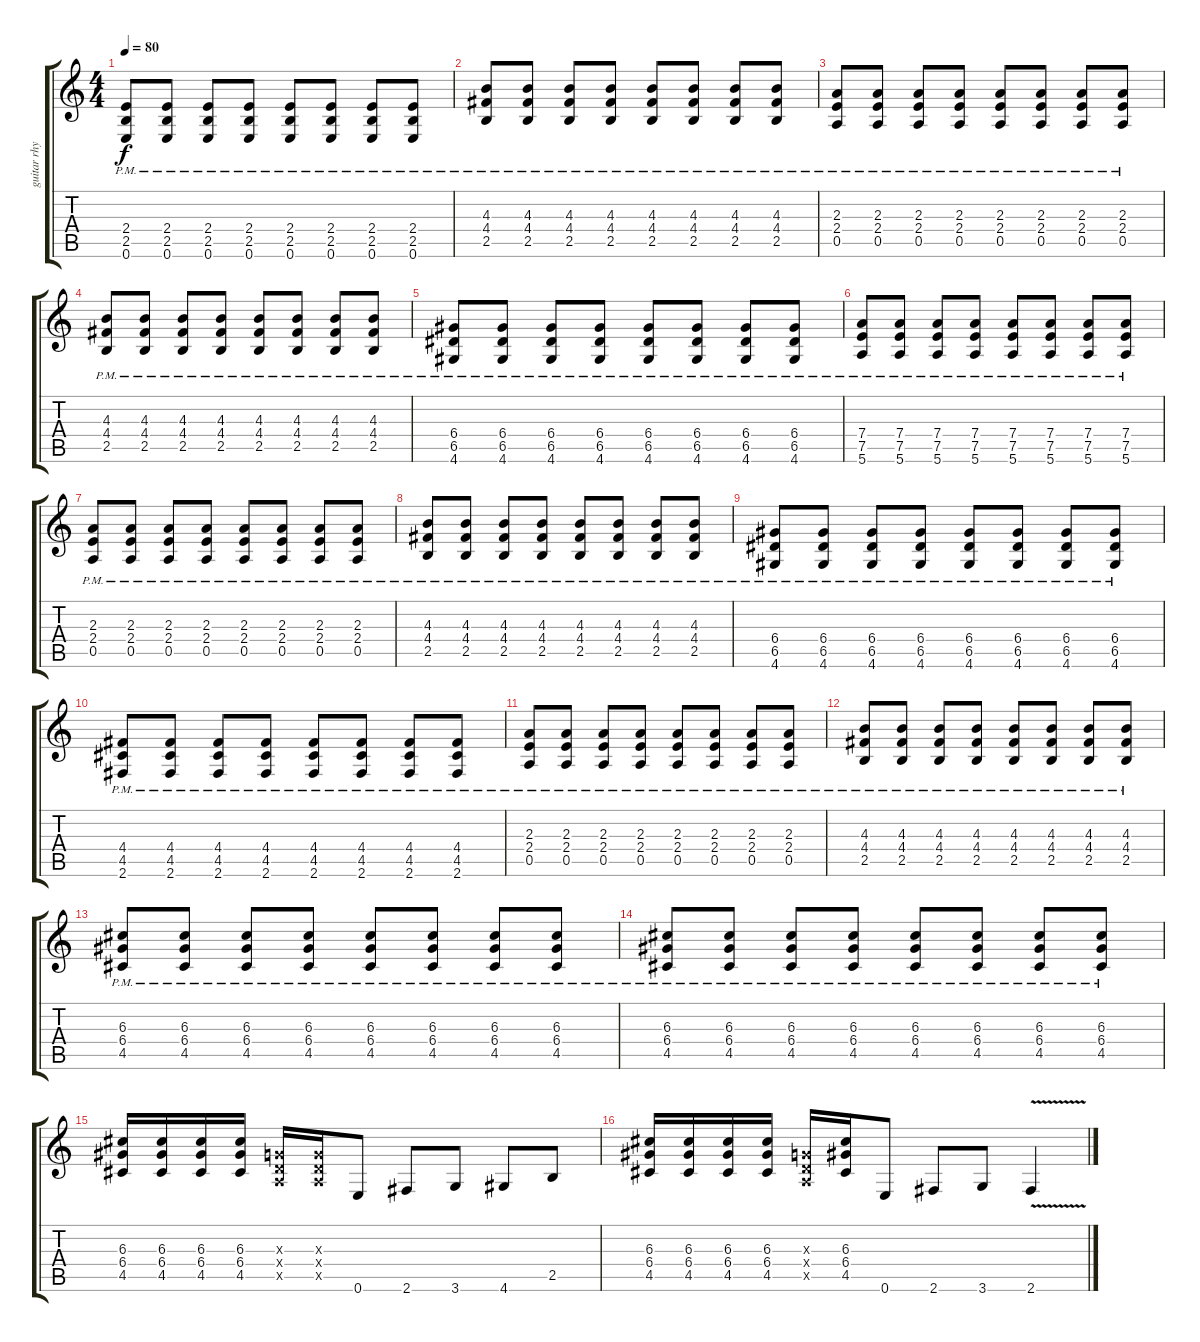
\track ("guitar rhytm" "guitar rhy") {instrument electricguitarclean}
\staff {score tabs}
\tuning (E4 B3 G3 D3 A2 E2) {hide}
\ts (4 4)
\tempo 80
\clef g2
\ks c
(2.4{pm} 2.5{pm} 0.6{pm}).8{dy f} (2.4{pm} 2.5{pm} 0.6{pm}).8 (2.4{pm} 2.5{pm} 0.6{pm}).8 (2.4{pm} 2.5{pm} 0.6{pm}).8 (2.4{pm} 2.5{pm} 0.6{pm}).8 (2.4{pm} 2.5{pm} 0.6{pm}).8 (2.4{pm} 2.5{pm} 0.6{pm}).8 (2.4{pm} 2.5{pm} 0.6{pm}).8 |
(4.3{pm} 4.4{pm} 2.5{pm}).8 (4.3{pm} 4.4{pm} 2.5{pm}).8 (4.3{pm} 4.4{pm} 2.5{pm}).8 (4.3{pm} 4.4{pm} 2.5{pm}).8 (4.3{pm} 4.4{pm} 2.5{pm}).8 (4.3{pm} 4.4{pm} 2.5{pm}).8 (4.3{pm} 4.4{pm} 2.5{pm}).8 (4.3{pm} 4.4{pm} 2.5{pm}).8 |
(2.3{pm} 2.4{pm} 0.5{pm}).8 (2.3{pm} 2.4{pm} 0.5{pm}).8 (2.3{pm} 2.4{pm} 0.5{pm}).8 (2.3{pm} 2.4{pm} 0.5{pm}).8 (2.3{pm} 2.4{pm} 0.5{pm}).8 (2.3{pm} 2.4{pm} 0.5{pm}).8 (2.3{pm} 2.4{pm} 0.5{pm}).8 (2.3{pm} 2.4{pm} 0.5{pm}).8 |
(4.3{pm} 4.4{pm} 2.5{pm}).8 (4.3{pm} 4.4{pm} 2.5{pm}).8 (4.3{pm} 4.4{pm} 2.5{pm}).8 (4.3{pm} 4.4{pm} 2.5{pm}).8 (4.3{pm} 4.4{pm} 2.5{pm}).8 (4.3{pm} 4.4{pm} 2.5{pm}).8 (4.3{pm} 4.4{pm} 2.5{pm}).8 (4.3{pm} 4.4{pm} 2.5{pm}).8 |
(6.4{pm} 6.5{pm} 4.6{pm}).8 (6.4{pm} 6.5{pm} 4.6{pm}).8 (6.4{pm} 6.5{pm} 4.6{pm}).8 (6.4{pm} 6.5{pm} 4.6{pm}).8 (6.4{pm} 6.5{pm} 4.6{pm}).8 (6.4{pm} 6.5{pm} 4.6{pm}).8 (6.4{pm} 6.5{pm} 4.6{pm}).8 (6.4{pm} 6.5{pm} 4.6{pm}).8 |
(7.4{pm} 7.5{pm} 5.6{pm}).8 (7.4{pm} 7.5{pm} 5.6{pm}).8 (7.4{pm} 7.5{pm} 5.6{pm}).8 (7.4{pm} 7.5{pm} 5.6{pm}).8 (7.4{pm} 7.5{pm} 5.6{pm}).8 (7.4{pm} 7.5{pm} 5.6{pm}).8 (7.4{pm} 7.5{pm} 5.6{pm}).8 (7.4{pm} 7.5{pm} 5.6{pm}).8 |
(2.3{pm} 2.4{pm} 0.5{pm}).8 (2.3{pm} 2.4{pm} 0.5{pm}).8 (2.3{pm} 2.4{pm} 0.5{pm}).8 (2.3{pm} 2.4{pm} 0.5{pm}).8 (2.3{pm} 2.4{pm} 0.5{pm}).8 (2.3{pm} 2.4{pm} 0.5{pm}).8 (2.3{pm} 2.4{pm} 0.5{pm}).8 (2.3{pm} 2.4{pm} 0.5{pm}).8 |
(4.3{pm} 4.4{pm} 2.5{pm}).8 (4.3{pm} 4.4{pm} 2.5{pm}).8 (4.3{pm} 4.4{pm} 2.5{pm}).8 (4.3{pm} 4.4{pm} 2.5{pm}).8 (4.3{pm} 4.4{pm} 2.5{pm}).8 (4.3{pm} 4.4{pm} 2.5{pm}).8 (4.3{pm} 4.4{pm} 2.5{pm}).8 (4.3{pm} 4.4{pm} 2.5{pm}).8 |
(6.4{pm} 6.5{pm} 4.6{pm}).8 (6.4{pm} 6.5{pm} 4.6{pm}).8 (6.4{pm} 6.5{pm} 4.6{pm}).8 (6.4{pm} 6.5{pm} 4.6{pm}).8 (6.4{pm} 6.5{pm} 4.6{pm}).8 (6.4{pm} 6.5{pm} 4.6{pm}).8 (6.4{pm} 6.5{pm} 4.6{pm}).8 (6.4{pm} 6.5{pm} 4.6{pm}).8 |
(4.4{pm} 4.5{pm} 2.6{pm}).8 (4.4{pm} 4.5{pm} 2.6{pm}).8 (4.4{pm} 4.5{pm} 2.6{pm}).8 (4.4{pm} 4.5{pm} 2.6{pm}).8 (4.4{pm} 4.5{pm} 2.6{pm}).8 (4.4{pm} 4.5{pm} 2.6{pm}).8 (4.4{pm} 4.5{pm} 2.6{pm}).8 (4.4{pm} 4.5{pm} 2.6{pm}).8 |
(2.3{pm} 2.4{pm} 0.5{pm}).8 (2.3{pm} 2.4{pm} 0.5{pm}).8 (2.3{pm} 2.4{pm} 0.5{pm}).8 (2.3{pm} 2.4{pm} 0.5{pm}).8 (2.3{pm} 2.4{pm} 0.5{pm}).8 (2.3{pm} 2.4{pm} 0.5{pm}).8 (2.3{pm} 2.4{pm} 0.5{pm}).8 (2.3{pm} 2.4{pm} 0.5{pm}).8 |
(4.3{pm} 4.4{pm} 2.5{pm}).8 (4.3{pm} 4.4{pm} 2.5{pm}).8 (4.3{pm} 4.4{pm} 2.5{pm}).8 (4.3{pm} 4.4{pm} 2.5{pm}).8 (4.3{pm} 4.4{pm} 2.5{pm}).8 (4.3{pm} 4.4{pm} 2.5{pm}).8 (4.3{pm} 4.4{pm} 2.5{pm}).8 (4.3{pm} 4.4{pm} 2.5{pm}).8 |
(6.3{pm} 6.4{pm} 4.5{pm}).8 (6.3{pm} 6.4{pm} 4.5{pm}).8 (6.3{pm} 6.4{pm} 4.5{pm}).8 (6.3{pm} 6.4{pm} 4.5{pm}).8 (6.3{pm} 6.4{pm} 4.5{pm}).8 (6.3{pm} 6.4{pm} 4.5{pm}).8 (6.3{pm} 6.4{pm} 4.5{pm}).8 (6.3{pm} 6.4{pm} 4.5{pm}).8 |
(6.3{pm} 6.4{pm} 4.5{pm}).8 (6.3{pm} 6.4{pm} 4.5{pm}).8 (6.3{pm} 6.4{pm} 4.5{pm}).8 (6.3{pm} 6.4{pm} 4.5{pm}).8 (6.3{pm} 6.4{pm} 4.5{pm}).8 (6.3{pm} 6.4{pm} 4.5{pm}).8 (6.3{pm} 6.4{pm} 4.5{pm}).8 (6.3{pm} 6.4{pm} 4.5{pm}).8 |
(6.3 6.4 4.5).16 (6.3 6.4 4.5).16 (6.3 6.4 4.5).16 (6.3 6.4 4.5).16 (0.3{x} 0.4{x} 0.5{x}).16 (0.3{x} 0.4{x} 0.5{x}).16 0.6.8 2.6.8 3.6.8 4.6.8 2.5.8 |
(6.3 6.4 4.5).16 (6.3 6.4 4.5).16 (6.3 6.4 4.5).16 (6.3 6.4 4.5).16 (0.3{x} 0.4{x} 0.5{x}).16 (6.3 6.4 4.5).16 0.6.8 2.6.8 3.6.8 2.6{v}.4
